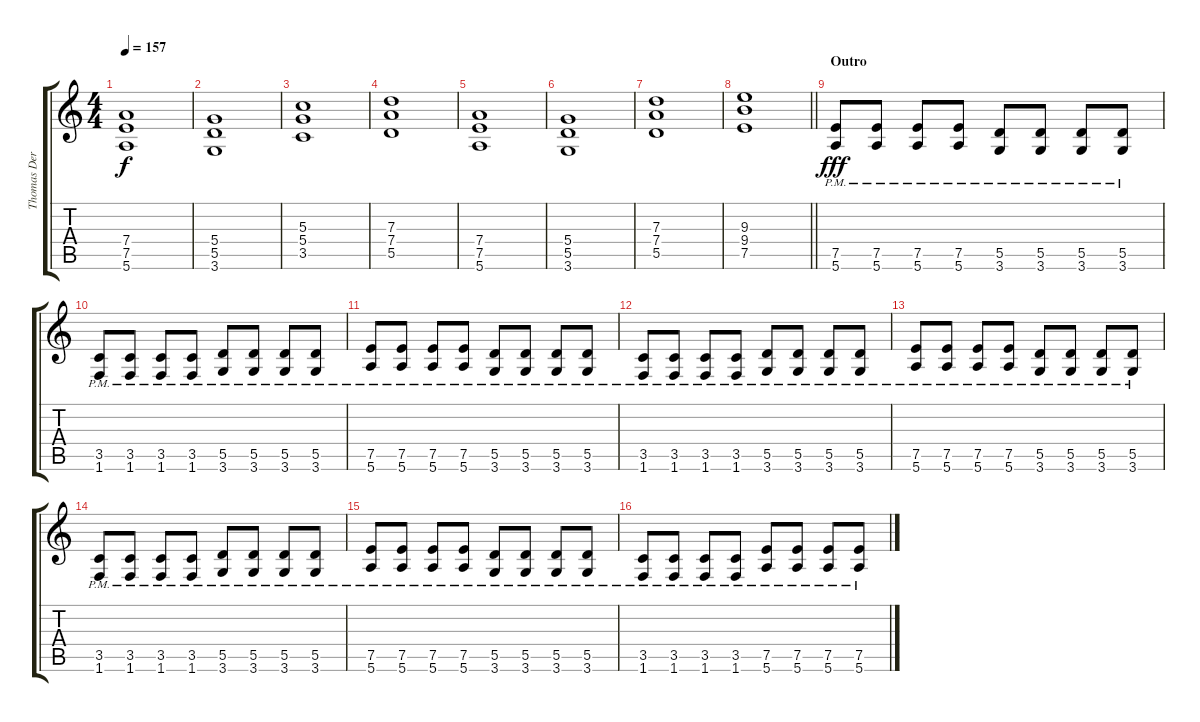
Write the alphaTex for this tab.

\track ("Thomas Der Münzer" "Thomas Der") {instrument distortionguitar}
\staff {score tabs}
\tuning (E4 B3 G3 D3 A2 E2) {hide}
\ts (4 4)
\tempo 157
\clef g2
\ks c
(7.4 7.5 5.6).1{dy f} |
(5.4 5.5 3.6).1 |
(5.3 5.4 3.5).1 |
(7.3 7.4 5.5).1 |
(7.4 7.5 5.6).1 |
(5.4 5.5 3.6).1 |
(7.3 7.4 5.5).1 |
\barLineRight lightlight
(9.3 9.4 7.5).1 |
\section ("" "Outro")
(7.5{pm} 5.6{pm}).8{dy fff} (7.5{pm} 5.6{pm}).8 (7.5{pm} 5.6{pm}).8 (7.5{pm} 5.6{pm}).8 (5.5{pm} 3.6{pm}).8 (5.5{pm} 3.6{pm}).8 (5.5{pm} 3.6{pm}).8 (5.5{pm} 3.6{pm}).8 |
(3.5{pm} 1.6{pm}).8 (3.5{pm} 1.6{pm}).8 (3.5{pm} 1.6{pm}).8 (3.5{pm} 1.6{pm}).8 (5.5{pm} 3.6{pm}).8 (5.5{pm} 3.6{pm}).8 (5.5{pm} 3.6{pm}).8 (5.5{pm} 3.6{pm}).8 |
(7.5{pm} 5.6{pm}).8 (7.5{pm} 5.6{pm}).8 (7.5{pm} 5.6{pm}).8 (7.5{pm} 5.6{pm}).8 (5.5{pm} 3.6{pm}).8 (5.5{pm} 3.6{pm}).8 (5.5{pm} 3.6{pm}).8 (5.5{pm} 3.6{pm}).8 |
(3.5{pm} 1.6{pm}).8 (3.5{pm} 1.6{pm}).8 (3.5{pm} 1.6{pm}).8 (3.5{pm} 1.6{pm}).8 (5.5{pm} 3.6{pm}).8 (5.5{pm} 3.6{pm}).8 (5.5{pm} 3.6{pm}).8 (5.5{pm} 3.6{pm}).8 |
(7.5{pm} 5.6{pm}).8 (7.5{pm} 5.6{pm}).8 (7.5{pm} 5.6{pm}).8 (7.5{pm} 5.6{pm}).8 (5.5{pm} 3.6{pm}).8 (5.5{pm} 3.6{pm}).8 (5.5{pm} 3.6{pm}).8 (5.5{pm} 3.6{pm}).8 |
(3.5{pm} 1.6{pm}).8 (3.5{pm} 1.6{pm}).8 (3.5{pm} 1.6{pm}).8 (3.5{pm} 1.6{pm}).8 (5.5{pm} 3.6{pm}).8 (5.5{pm} 3.6{pm}).8 (5.5{pm} 3.6{pm}).8 (5.5{pm} 3.6{pm}).8 |
(7.5{pm} 5.6{pm}).8 (7.5{pm} 5.6{pm}).8 (7.5{pm} 5.6{pm}).8 (7.5{pm} 5.6{pm}).8 (5.5{pm} 3.6{pm}).8 (5.5{pm} 3.6{pm}).8 (5.5{pm} 3.6{pm}).8 (5.5{pm} 3.6{pm}).8 |
(3.5{pm} 1.6{pm}).8 (3.5{pm} 1.6{pm}).8 (3.5{pm} 1.6{pm}).8 (3.5{pm} 1.6{pm}).8 (7.5{pm} 5.6{pm}).8 (7.5{pm} 5.6{pm}).8 (7.5{pm} 5.6{pm}).8 (7.5{pm} 5.6{pm}).8
